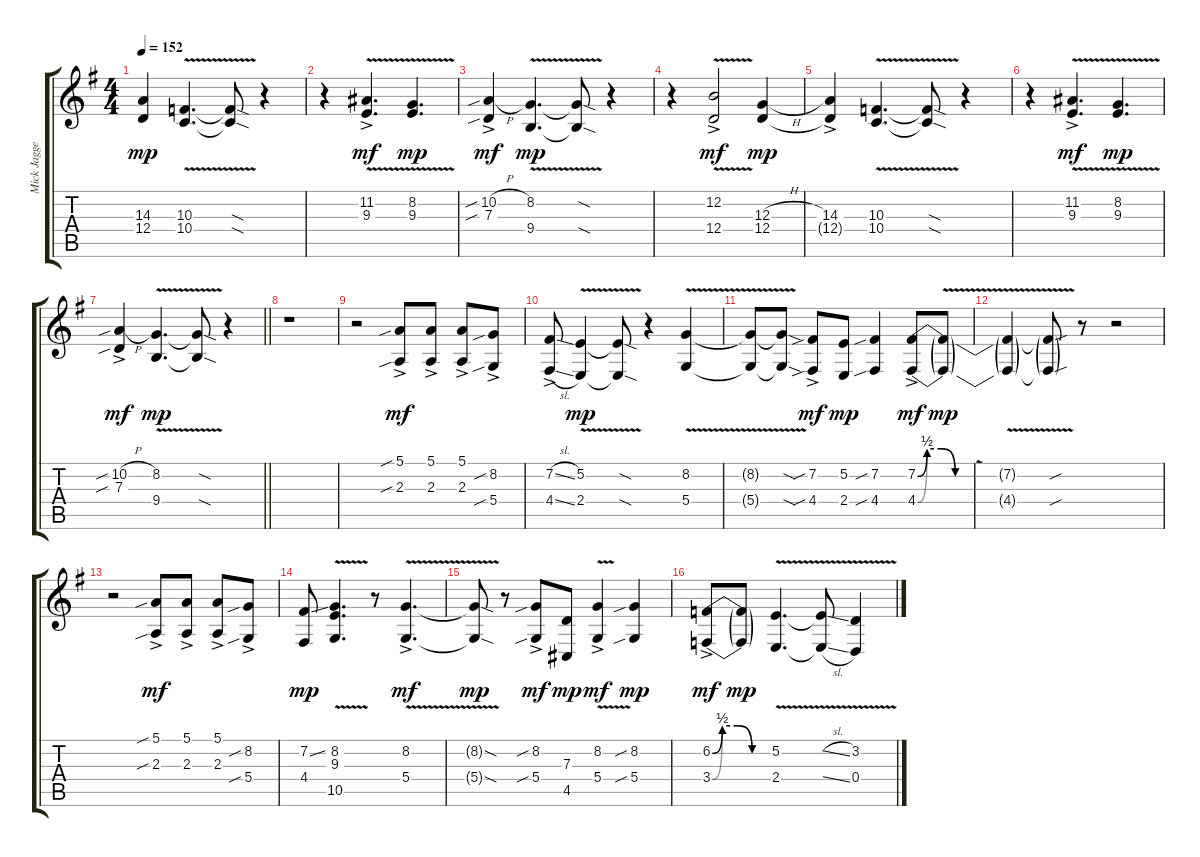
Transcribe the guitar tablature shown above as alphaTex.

\track ("Mick Jagger - Vocals & Bobby Keyes - Sax" "Mick Jagge") {instrument altosax}
\staff {score tabs}
\tuning (E4 B3 G3 D3 A2 E2) {hide}
\ts (4 4)
\tempo 152
\clef g2
\ks g
(14.3 12.4{t}).4{dy mp} (10.3{v} 10.4{v}).4{d} (10.3{sod t} 10.4{sod t}).8 r.4 |
r.4 (11.2{v ac} 9.3{v ac}).4{d dy mf} (8.2{v} 9.3{v}).4{d dy mp} |
(10.2{sib h ac} 7.3{sib ac}).4{dy mf} (8.2{v} 9.4{v}).4{d dy mp} (8.2{sod t} 9.4{sod t}).8 r.4 |
r.4 (12.2{v ac} 12.4{v ac}).2{dy mf} (12.3{h} 12.4).4{dy mp} |
(14.3{ac} 12.4{t}).4 (10.3{v} 10.4{v}).4{d} (10.3{sod t} 10.4{sod t}).8 r.4 |
r.4 (11.2{v ac} 9.3{v ac}).4{d dy mf} (8.2{v} 9.3{v}).4{d dy mp} |
\barLineRight lightlight
(10.2{sib h ac} 7.3{sib ac}).4{dy mf} (8.2{v} 9.4{v}).4{d dy mp} (8.2{sod t} 9.4{sod t}).8 r.4 |
r.1 |
r.2 (5.1{sib ac} 2.3{sib ac}).8{dy mf} (5.1{ac} 2.3{ac}).8 (5.1{ac} 2.3{ac}).8 (8.2{sib ac} 5.4{sib ac}).8 |
(7.2{sl ac} 4.4{sl ac}).8 (5.2{v} 2.4{v}).4{dy mp} (5.2{sod t} 2.4{sod t}).8 r.4 (8.2{v} 5.4{v}).4 |
(8.2{v t} 5.4{v t}).8 (8.2{sod t} 5.4{sod t}).8 (7.2{sib ac} 4.4{sib ac}).8{dy mf} (5.2 2.4).8{dy mp} (7.2{sib} 4.4{sib}).4 (7.2{be (custom 0 0 10 2 25 2 40 0 60 0) ac} 4.4{be (custom 0 0 10 2 25 2 40 0 60 0) ac}).8{dy mf} (7.2{v t} 4.4{v t}).8{dy mp} |
(7.2{v t} 4.4{v t}).4 (7.2{sou t} 4.4{sou t}).8 r.8 r.2 |
r.2 (5.1{sib ac} 2.3{sib ac}).8{dy mf} (5.1{ac} 2.3{ac}).8 (5.1{ac} 2.3{ac}).8 (8.2{sib ac} 5.4{sib ac}).8 |
(7.2{ss} 4.4).8{dy mp} (8.2{v} 9.3{v} 10.5{v}).4{d} r.8 (8.2{v ac} 5.4{v ac}).4{d dy mf} |
(8.2{sod t} 5.4{sod t}).8{dy mp} r.8 (8.2{sib ac} 5.4{sib ac}).8{dy mf} (7.3 4.5).8{dy mp} (8.2{v ac} 5.4{v ac}).4{dy mf} (8.2{sib} 5.4{sib}).4{dy mp} |
(6.2{be (custom 0 0 10 2 25 2 40 0 60 0) ac} 3.4{be (custom 0 0 10 2 25 2 40 0 60 0) ac}).8{dy mf} (6.2{t} 3.4{t}).8{dy mp} (5.2{v} 2.4{v}).4{d} (5.2{sl t} 2.4{sl t}).8 (3.2{v} 0.4{v}).4
